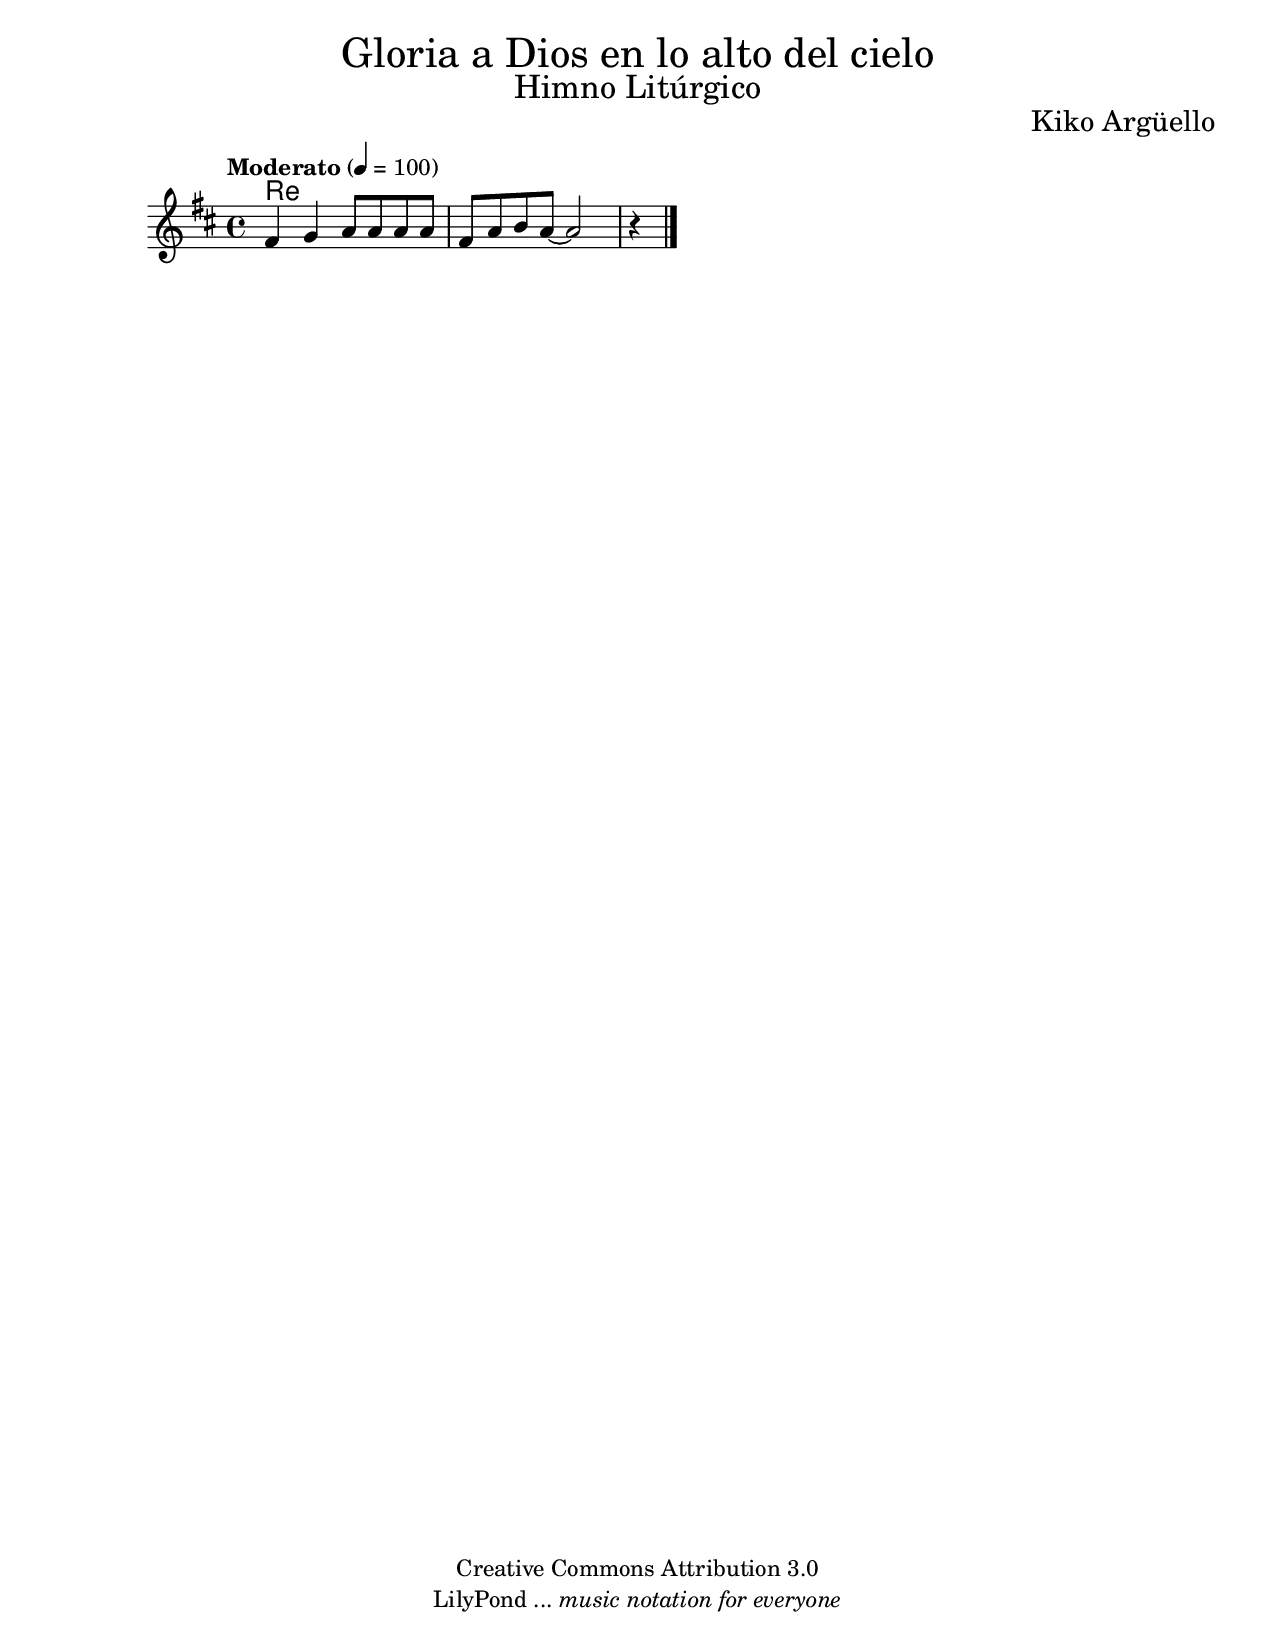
% Created on Mon Apr 18 22:51:51 CST 2011
% by search.sam@ 

\version "2.19.32"

%#(set-global-staff-size 18)

\markup { \fill-line { \center-column { \fontsize #5 "Gloria a Dios en lo alto del cielo" \fontsize #3 "Himno Litúrgico" } } }

\markup { \fill-line { " " \center-column { \fontsize #2 "Kiko Argüello" } } }


\header {
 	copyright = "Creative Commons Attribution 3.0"
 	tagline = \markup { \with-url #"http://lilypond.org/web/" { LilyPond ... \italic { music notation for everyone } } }
 	breakbefore = ##t
}

casa = \new Staff {

	\set PianoStaff.midiInstrument = #"trupet"
	\tempo "Moderato" 4 = 100
	
	\clef treble
	\time 4/4
	\key d \major
	
	\relative c' {
	
		fis4 g4 a8 a8 a8 a8 | %1
		fis8 a8 b8 a8~ a2 r4 |%2
	
		\bar "|."
	}
}

armonias = \new ChordNames {
	
    \set chordChanges = ##t
    \italianChords
		
    \chordmode { 
		d1
    }
}

\score {
	<<
		\armonias
		\casa
	>>
	\midi {
	}
	\layout {
	}
}

\paper {
	#(set-paper-size "letter")
}

%{
convert-ly (GNU LilyPond) 2.19.37  convert-ly: Procesando «»...
Aplicando la conversión: 2.15.7, 2.15.9, 2.15.10, 2.15.16, 2.15.17,
2.15.18, 2.15.19, 2.15.20, 2.15.25, 2.15.32, 2.15.39, 2.15.40,
2.15.42, 2.15.43, 2.16.0, 2.17.0, 2.17.4, 2.17.5, 2.17.6, 2.17.11,
2.17.14, 2.17.15, 2.17.18, 2.17.19, 2.17.20, 2.17.25, 2.17.27,
2.17.29, 2.17.97, 2.18.0, 2.19.2, 2.19.7, 2.19.11, 2.19.16, 2.19.22,
2.19.24, 2.19.28, 2.19.29, 2.19.32
%}
